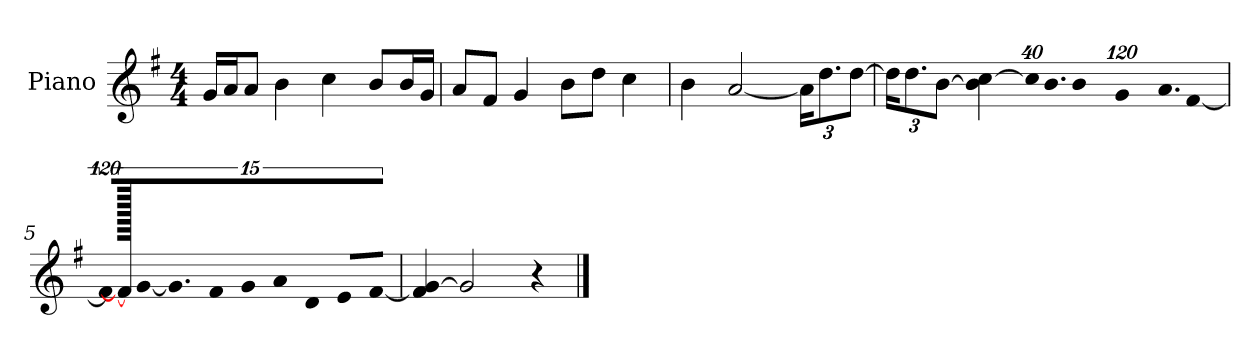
**kern
*part1
*staff1
*I"Piano
*I'P-no
*clefG2
*k[f#]
*M4/4
*MM90
=1
16g/LL
16a/J
8a/J
4b\
4cc\
8b/L
16b/L
16g/JJ
=2
8a/L
8f#/J
4g/
8b\L
8dd\J
4cc\
=3
4b\
[2a/
*Xbrackettup
24a\KL]
12.dd\
[12dd\J
=4
24dd\KL]
12.dd\
[12b\J
4b\] [4cc\
!LO:N:vis=32
640%23cc/KLL]
!LO:N:vis=16.
960%103b/
!LO:N:vis=16
1920%137b/
!LO:N:vis=16
1920%137g/
!LO:N:vis=16.
960%103a/
[384%41f#/J
!!LO:LB:g=z
=5
*brackettup
!LO:N:vis=16
1920%107f#/LL]
1920f#/_
!LO:N:vis=16
[1920%107g/J
9.g/]
!LO:N:vis=8
640%71f#/
!LO:N:vis=16
1920%107g/K
!LO:N:vis=8
640%71a/J
!LO:N:vis=4
1920%427d/
!LO:N:vis=8
640%71e/L
!LO:N:vis=8
[640%71f#/J
=6
4f#/] [4g/
2g/]
4r
==
*-
